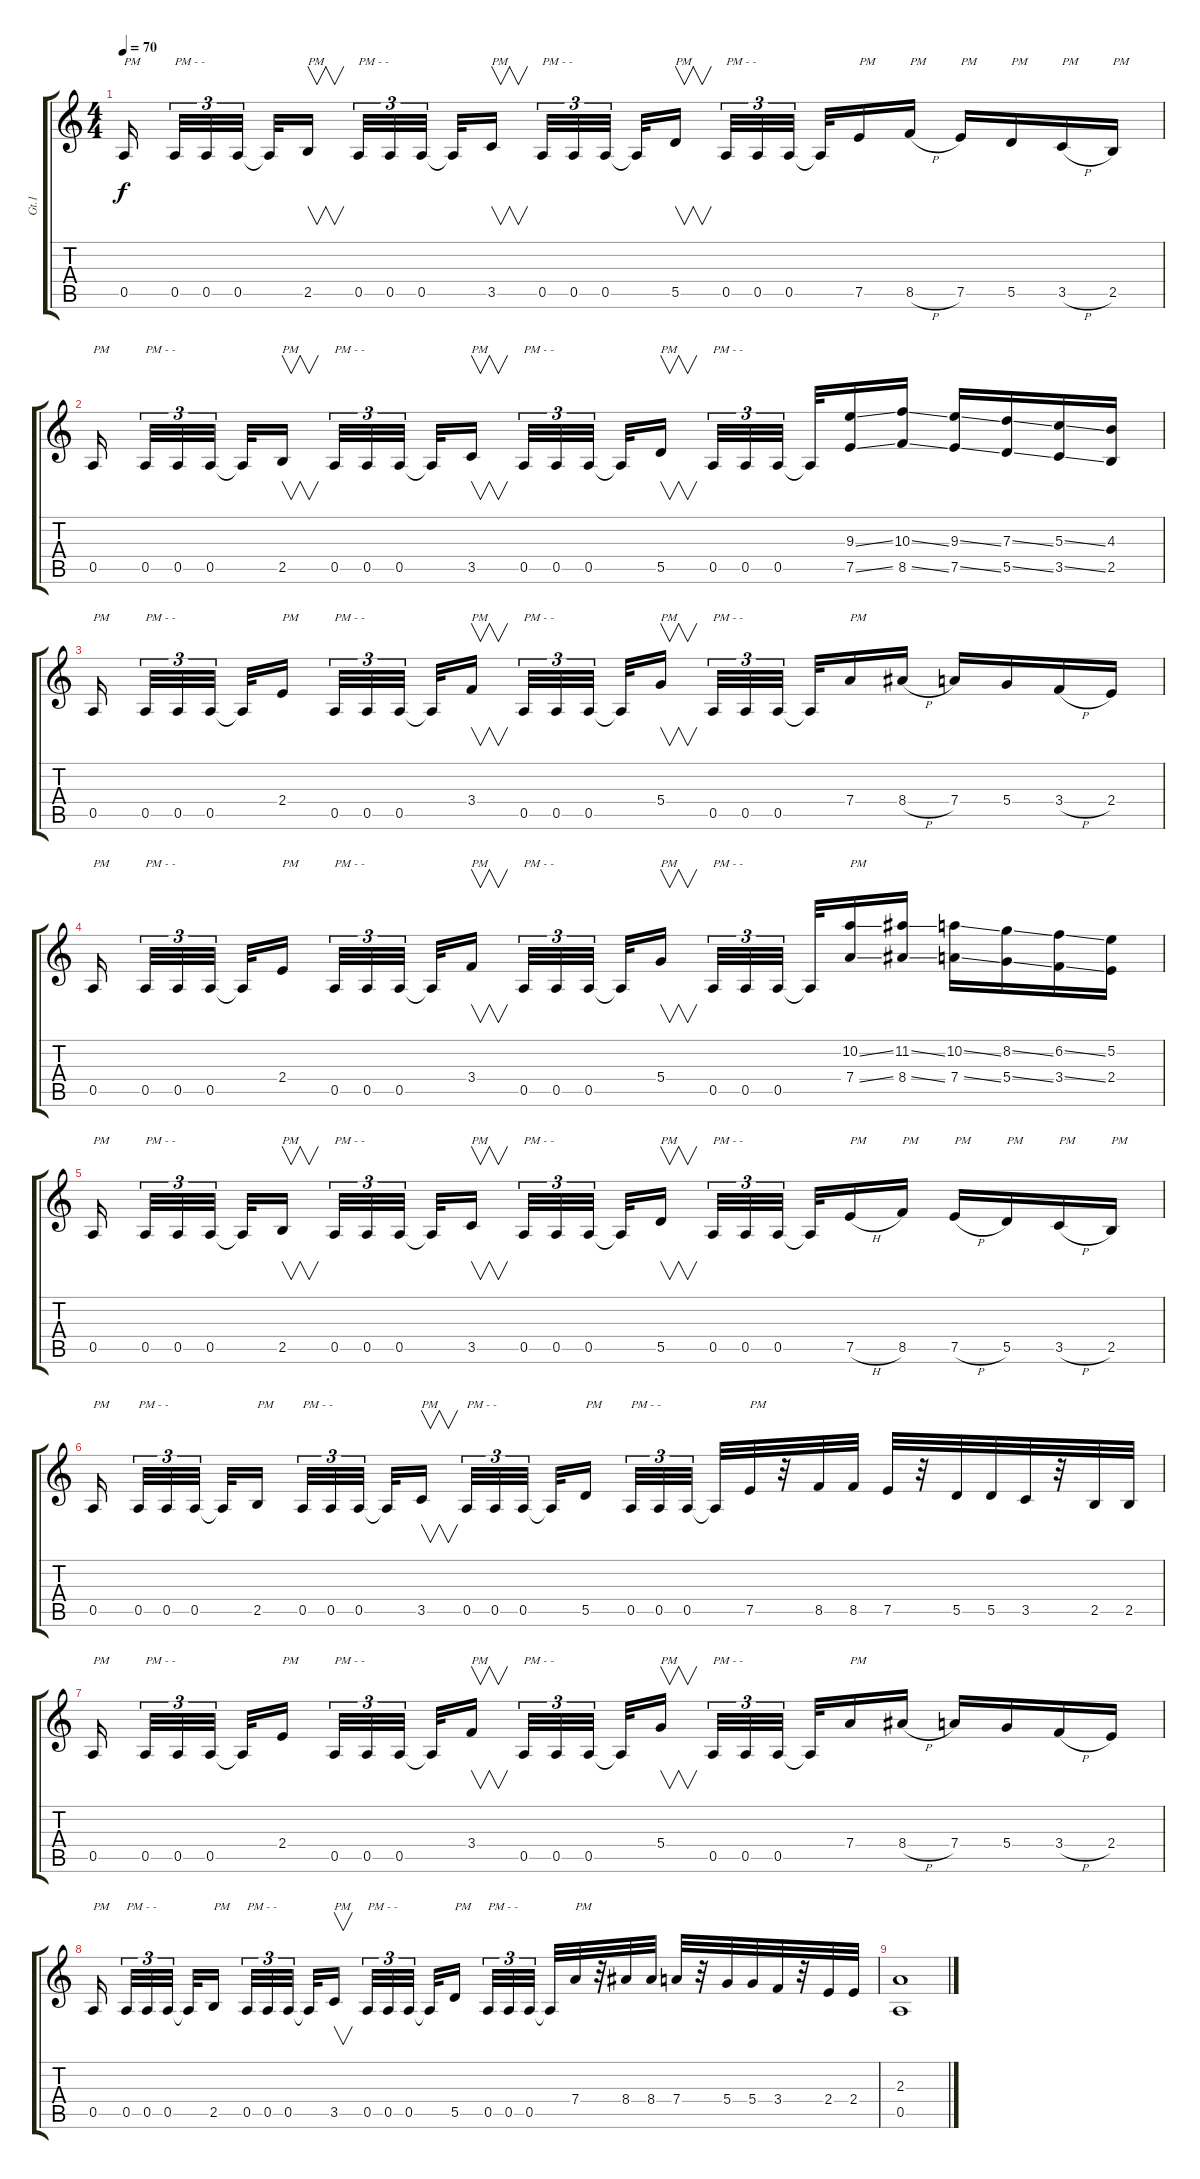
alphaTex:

\track ("Gt.1" "Gt.1") {instrument overdrivenguitar}
\staff {score tabs}
\tuning (E4 B3 G3 D3 A2 D2) {hide}
\ts (4 4)
\tempo 70
\clef g2
\ks c
0.5.16{txt "PM" dy f instrument overdrivenguitar} 0.5.32{tu (3 2) txt "PM - -"} 0.5.32{tu (3 2)} 0.5.32{tu (3 2)} 0.5{t}.32 2.5.16{v txt "PM"} 0.5.32{tu (3 2) txt "PM - -"} 0.5.32{tu (3 2)} 0.5.32{tu (3 2)} 0.5{t}.32 3.5.16{v txt "PM"} 0.5.32{tu (3 2) txt "PM - -"} 0.5.32{tu (3 2)} 0.5.32{tu (3 2)} 0.5{t}.32 5.5.16{v txt "PM"} 0.5.32{tu (3 2) txt "PM - -"} 0.5.32{tu (3 2)} 0.5.32{tu (3 2)} 0.5{t}.32 7.5.16{txt "PM"} 8.5{h}.16{txt "PM"} 7.5.16{txt "PM"} 5.5.16{txt "PM"} 3.5{h}.16{txt "PM"} 2.5.16{txt "PM"} |
0.5.16{txt "PM"} 0.5.32{tu (3 2) txt "PM - -"} 0.5.32{tu (3 2)} 0.5.32{tu (3 2)} 0.5{t}.32 2.5.16{v txt "PM"} 0.5.32{tu (3 2) txt "PM - -"} 0.5.32{tu (3 2)} 0.5.32{tu (3 2)} 0.5{t}.32 3.5.16{v txt "PM"} 0.5.32{tu (3 2) txt "PM - -"} 0.5.32{tu (3 2)} 0.5.32{tu (3 2)} 0.5{t}.32 5.5.16{v txt "PM"} 0.5.32{tu (3 2) txt "PM - -"} 0.5.32{tu (3 2)} 0.5.32{tu (3 2)} 0.5{t}.32 (9.3{ss} 7.5{ss}).16 (10.3{ss} 8.5{ss}).16 (9.3{ss} 7.5{ss}).16 (7.3{ss} 5.5{ss}).16 (5.3{ss} 3.5{ss}).16 (4.3 2.5).16 |
0.5.16{txt "PM"} 0.5.32{tu (3 2) txt "PM - -"} 0.5.32{tu (3 2)} 0.5.32{tu (3 2)} 0.5{t}.32 2.4.16{txt "PM"} 0.5.32{tu (3 2) txt "PM - -"} 0.5.32{tu (3 2)} 0.5.32{tu (3 2)} 0.5{t}.32 3.4.16{v txt "PM"} 0.5.32{tu (3 2) txt "PM - -"} 0.5.32{tu (3 2)} 0.5.32{tu (3 2)} 0.5{t}.32 5.4.16{v txt "PM"} 0.5.32{tu (3 2) txt "PM - -"} 0.5.32{tu (3 2)} 0.5.32{tu (3 2)} 0.5{t}.32 7.4.16{txt "PM"} 8.4{h}.16 7.4.16 5.4.16 3.4{h}.16 2.4.16 |
0.5.16{txt "PM"} 0.5.32{tu (3 2) txt "PM - -"} 0.5.32{tu (3 2)} 0.5.32{tu (3 2)} 0.5{t}.32 2.4.16{txt "PM"} 0.5.32{tu (3 2) txt "PM - -"} 0.5.32{tu (3 2)} 0.5.32{tu (3 2)} 0.5{t}.32 3.4.16{v txt "PM"} 0.5.32{tu (3 2) txt "PM - -"} 0.5.32{tu (3 2)} 0.5.32{tu (3 2)} 0.5{t}.32 5.4.16{v txt "PM"} 0.5.32{tu (3 2) txt "PM - -"} 0.5.32{tu (3 2)} 0.5.32{tu (3 2)} 0.5{t}.32 (10.2{ss} 7.4{ss}).16{txt "PM"} (11.2{ss} 8.4{ss}).16 (10.2{ss} 7.4{ss}).16 (8.2{ss} 5.4{ss}).16 (6.2{ss} 3.4{ss}).16 (5.2 2.4).16 |
0.5.16{txt "PM"} 0.5.32{tu (3 2) txt "PM - -"} 0.5.32{tu (3 2)} 0.5.32{tu (3 2)} 0.5{t}.32 2.5.16{v txt "PM"} 0.5.32{tu (3 2) txt "PM - -"} 0.5.32{tu (3 2)} 0.5.32{tu (3 2)} 0.5{t}.32 3.5.16{v txt "PM"} 0.5.32{tu (3 2) txt "PM - -"} 0.5.32{tu (3 2)} 0.5.32{tu (3 2)} 0.5{t}.32 5.5.16{v txt "PM"} 0.5.32{tu (3 2) txt "PM - -"} 0.5.32{tu (3 2)} 0.5.32{tu (3 2)} 0.5{t}.32 7.5{h}.16{txt "PM"} 8.5.16{txt "PM"} 7.5{h}.16{txt "PM"} 5.5.16{txt "PM"} 3.5{h}.16{txt "PM"} 2.5.16{txt "PM"} |
0.5.16{txt "PM"} 0.5.32{tu (3 2) txt "PM - -"} 0.5.32{tu (3 2)} 0.5.32{tu (3 2)} 0.5{t}.32 2.5.16{txt "PM"} 0.5.32{tu (3 2) txt "PM - -"} 0.5.32{tu (3 2)} 0.5.32{tu (3 2)} 0.5{t}.32 3.5.16{v txt "PM"} 0.5.32{tu (3 2) txt "PM - -"} 0.5.32{tu (3 2)} 0.5.32{tu (3 2)} 0.5{t}.32 5.5.16{txt "PM"} 0.5.32{tu (3 2) txt "PM - -"} 0.5.32{tu (3 2)} 0.5.32{tu (3 2)} 0.5{t}.32 7.5.32{txt "PM"} r.32 8.5.32 8.5.32 7.5.32 r.32 5.5.32 5.5.32 3.5.32 r.32 2.5.32 2.5.32 |
0.5.16{txt "PM"} 0.5.32{tu (3 2) txt "PM - -"} 0.5.32{tu (3 2)} 0.5.32{tu (3 2)} 0.5{t}.32 2.4.16{txt "PM"} 0.5.32{tu (3 2) txt "PM - -"} 0.5.32{tu (3 2)} 0.5.32{tu (3 2)} 0.5{t}.32 3.4.16{v txt "PM"} 0.5.32{tu (3 2) txt "PM - -"} 0.5.32{tu (3 2)} 0.5.32{tu (3 2)} 0.5{t}.32 5.4.16{v txt "PM"} 0.5.32{tu (3 2) txt "PM - -"} 0.5.32{tu (3 2)} 0.5.32{tu (3 2)} 0.5{t}.32 7.4.16{txt "PM"} 8.4{h}.16 7.4.16 5.4.16 3.4{h}.16 2.4.16 |
0.5.16{txt "PM"} 0.5.32{tu (3 2) txt "PM - -"} 0.5.32{tu (3 2)} 0.5.32{tu (3 2)} 0.5{t}.32 2.5.16{txt "PM"} 0.5.32{tu (3 2) txt "PM - -"} 0.5.32{tu (3 2)} 0.5.32{tu (3 2)} 0.5{t}.32 3.5.16{v txt "PM"} 0.5.32{tu (3 2) txt "PM - -"} 0.5.32{tu (3 2)} 0.5.32{tu (3 2)} 0.5{t}.32 5.5.16{txt "PM"} 0.5.32{tu (3 2) txt "PM - -"} 0.5.32{tu (3 2)} 0.5.32{tu (3 2)} 0.5{t}.32 7.4.32{txt "PM"} r.32 8.4.32 8.4.32 7.4.32 r.32 5.4.32 5.4.32 3.4.32 r.32 2.4.32 2.4.32 |
(2.3 0.5).1
